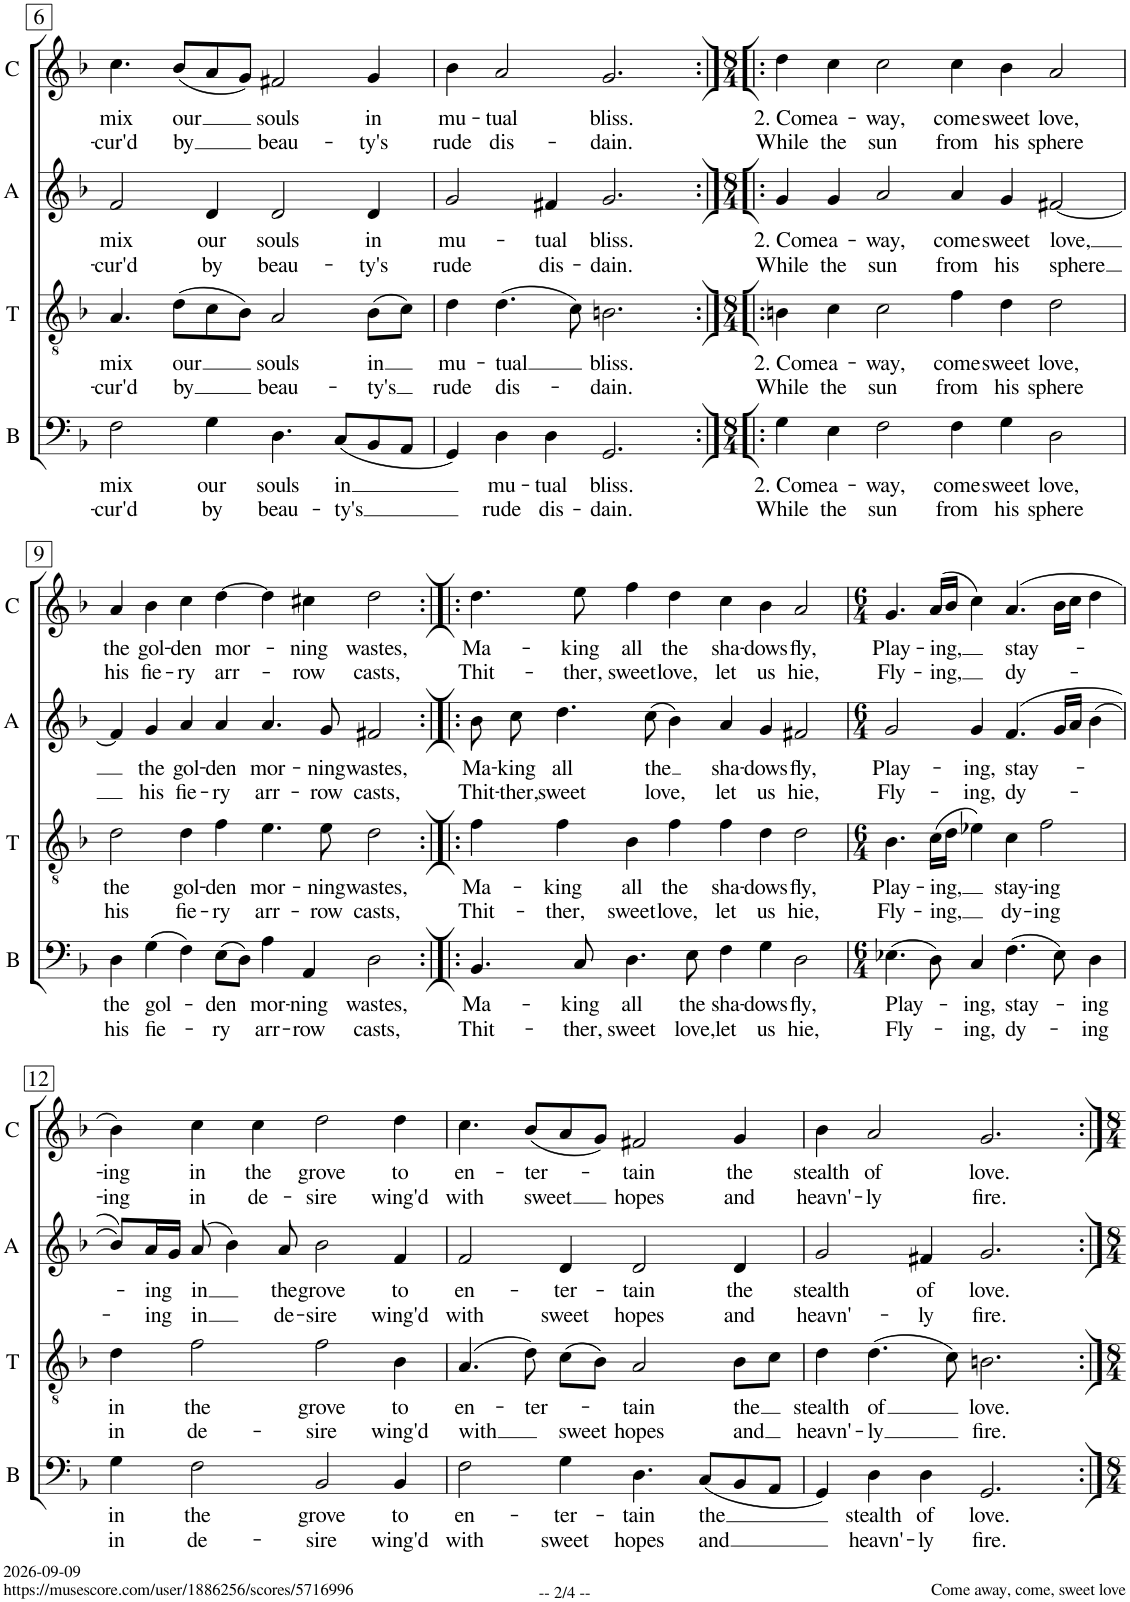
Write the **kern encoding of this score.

**kern	**text	**text	**kern	**text	**text	**kern	**text	**text	**kern	**text	**text
*part4	*part4	*part4	*part3	*part3	*part3	*part2	*part2	*part2	*part1	*part1	*part1
*staff4	*staff4	*staff4	*staff3	*staff3	*staff3	*staff2	*staff2	*staff2	*staff1	*staff1	*staff1
*I"Bassus	*	*	*I"Tenor	*	*	*I"Altus	*	*	*I"Cantus	*	*
*I'B	*	*	*I'T	*	*	*I'A	*	*	*I'C	*	*
!!LO:PB:g=z
*clefF4	*	*	*clefGv2	*	*	*clefG2	*	*	*clefG2	*	*
*Trd1c2	*	*	*Trd1c2	*	*	*Trd1c2	*	*	*Trd1c2	*	*
*k[b-]	*	*	*k[b-]	*	*	*k[b-]	*	*	*k[b-]	*	*
*M6/4	*	*	*M6/4	*	*	*M6/4	*	*	*M6/4	*	*
=6	=6	=6	=6	=6	=6	=6	=6	=6	=6	=6	=6
!	!LO:LY:b	!LO:LY:b	!	!LO:LY:b	!LO:LY:b	!	!LO:LY:b	!LO:LY:b	!	!LO:LY:b	!LO:LY:b
2F\	mix	-cur'd	4.A/	mix	-cur'd	2f/	mix	-cur'd	4.cc\	mix	-cur'd
!	!	!	!	!LO:LY:b	!LO:LY:b	!	!	!	!	!LO:LY:b	!LO:LY:b
.	.	.	(8d\L	our	by	.	.	.	(8b-/L	our	by
!	!LO:LY:b	!LO:LY:b	!	!	!	!	!LO:LY:b	!LO:LY:b	!	!	!
4G\	our	by	8c\	.	.	4d/	our	by	8a/	.	.
.	.	.	8B-\J)	.	.	.	.	.	8g/J)	.	.
!	!LO:LY:b	!LO:LY:b	!	!LO:LY:b	!LO:LY:b	!	!LO:LY:b	!LO:LY:b	!	!LO:LY:b	!LO:LY:b
4.D\	souls	beau-	2A/	souls	beau-	2d/	souls	beau-	2f#X/	souls	beau-
!	!LO:LY:b	!LO:LY:b	!	!	!	!	!	!	!	!	!
(8C/L	in	-ty's	.	.	.	.	.	.	.	.	.
!	!	!	!	!LO:LY:b	!LO:LY:b	!	!LO:LY:b	!LO:LY:b	!	!LO:LY:b	!LO:LY:b
8BB-/	.	.	(8B-\L	in	-ty's	4d/	in	ty's	4g/	in	-ty's
8AA/J	.	.	8c\J)	.	.	.	.	.	.	.	.
=7	=7	=7	=7	=7	=7	=7	=7	=7	=7	=7	=7
!	!	!	!	!LO:LY:b	!LO:LY:b	!	!LO:LY:b	!LO:LY:b	!	!LO:LY:b	!LO:LY:b
4GG/)	.	.	4d\	mu-	rude	2g/	mu-	rude	4b-\	mu-	rude
!	!LO:LY:b	!LO:LY:b	!	!LO:LY:b	!LO:LY:b	!	!	!	!	!LO:LY:b	!LO:LY:b
4D\	mu-	rude	(4.d\	-tual	dis-	.	.	.	2a/	-tual	dis-
!	!LO:LY:b	!LO:LY:b	!	!	!	!	!LO:LY:b	!LO:LY:b	!	!	!
4D\	-tual	dis-	.	.	.	4f#X/	-tual	dis-	.	.	.
.	.	.	8c\)	.	.	.	.	.	.	.	.
!	!LO:LY:b	!LO:LY:b	!	!LO:LY:b	!LO:LY:b	!	!LO:LY:b	!LO:LY:b	!	!LO:LY:b	!LO:LY:b
2.GG/	bliss.	-dain.	2.Bn\	bliss.	-dain.	2.g/	bliss.	-dain.	2.g/	bliss.	-dain.
=8:|!|:	=8:|!|:	=8:|!|:	=8:|!|:	=8:|!|:	=8:|!|:	=8:|!|:	=8:|!|:	=8:|!|:	=8:|!|:	=8:|!|:	=8:|!|:
*M8/4	*	*	*M8/4	*	*	*M8/4	*	*	*M8/4	*	*
!	!LO:LY:b	!LO:LY:b	!	!LO:LY:b	!LO:LY:b	!	!LO:LY:b	!LO:LY:b	!	!LO:LY:b	!LO:LY:b
4G\	2. Come	While	4Bn\	2. Come	While	4g/	2. Come	While	4dd\	2. Come	While
!	!LO:LY:b	!LO:LY:b	!	!LO:LY:b	!LO:LY:b	!	!LO:LY:b	!LO:LY:b	!	!LO:LY:b	!LO:LY:b
4E\	a-	the	4c\	a-	the	4g/	a-	the	4cc\	a-	the
!	!LO:LY:b	!LO:LY:b	!	!LO:LY:b	!LO:LY:b	!	!LO:LY:b	!LO:LY:b	!	!LO:LY:b	!LO:LY:b
2F\	-way,	sun	2c\	-way,	sun	2a/	-way,	sun	2cc\	-way,	sun
!	!LO:LY:b	!LO:LY:b	!	!LO:LY:b	!LO:LY:b	!	!LO:LY:b	!LO:LY:b	!	!LO:LY:b	!LO:LY:b
4F\	come	from	4f\	come	from	4a/	come	from	4cc\	come	from
!	!LO:LY:b	!LO:LY:b	!	!LO:LY:b	!LO:LY:b	!	!LO:LY:b	!LO:LY:b	!	!LO:LY:b	!LO:LY:b
4G\	sweet	his	4d\	sweet	his	4g/	sweet	his	4b-\	sweet	his
!	!LO:LY:b	!LO:LY:b	!	!LO:LY:b	!LO:LY:b	!	!LO:LY:b	!LO:LY:b	!	!LO:LY:b	!LO:LY:b
2D\	love,	sphere	2d\	love,	sphere	[2f#X/	love,	sphere	2a/	love,	sphere
!!LO:LB:g=z
=9	=9	=9	=9	=9	=9	=9	=9	=9	=9	=9	=9
!	!LO:LY:b	!LO:LY:b	!	!LO:LY:b	!LO:LY:b	!	!	!	!	!LO:LY:b	!LO:LY:b
4D\	the	his	2d\	the	his	4f#/]	.	.	4a/	the	his
!	!LO:LY:b	!LO:LY:b	!	!	!	!	!LO:LY:b	!LO:LY:b	!	!LO:LY:b	!LO:LY:b
(4G\	gol-	fie-	.	.	.	4g/	the	his	4b-\	gol-	fie-
!	!	!	!	!LO:LY:b	!LO:LY:b	!	!LO:LY:b	!LO:LY:b	!	!LO:LY:b	!LO:LY:b
4F\)	.	.	4d\	gol-	fie-	4a/	gol-	fie-	4cc\	-den	-ry
!	!LO:LY:b	!LO:LY:b	!	!LO:LY:b	!LO:LY:b	!	!LO:LY:b	!LO:LY:b	!	!LO:LY:b	!LO:LY:b
(8E\L	-den	-ry	4f\	-den	-ry	4a/	-den	-ry	[4dd\	mor-	arr-
8D\J)	.	.	.	.	.	.	.	.	.	.	.
!	!LO:LY:b	!LO:LY:b	!	!LO:LY:b	!LO:LY:b	!	!LO:LY:b	!LO:LY:b	!	!	!
4A\	mor-	arr-	4.e\	mor-	arr-	4.a/	mor-	arr-	4dd\]	.	.
!	!LO:LY:b	!LO:LY:b	!	!	!	!	!	!	!	!LO:LY:b	!LO:LY:b
4AA/	-ning	-row	.	.	.	.	.	.	4cc#X\	-ning	-row
!	!	!	!	!LO:LY:b	!LO:LY:b	!	!LO:LY:b	!LO:LY:b	!	!	!
.	.	.	8e\	-ning	-row	8g/	-ning	-row	.	.	.
!	!LO:LY:b	!LO:LY:b	!	!LO:LY:b	!LO:LY:b	!	!LO:LY:b	!LO:LY:b	!	!LO:LY:b	!LO:LY:b
2D\	wastes,	casts,	2d\	wastes,	casts,	2f#X/	wastes,	casts,	2dd\	wastes,	casts,
=10:|!|:	=10:|!|:	=10:|!|:	=10:|!|:	=10:|!|:	=10:|!|:	=10:|!|:	=10:|!|:	=10:|!|:	=10:|!|:	=10:|!|:	=10:|!|:
!	!LO:LY:b	!LO:LY:b	!	!LO:LY:b	!LO:LY:b	!	!LO:LY:b	!LO:LY:b	!	!LO:LY:b	!LO:LY:b
4.BB-/	Ma-	Thit-	4f\	Ma-	Thit-	8b-\	Ma-	Thit-	4.dd\	Ma-	Thit-
!	!	!	!	!	!	!	!LO:LY:b	!LO:LY:b	!	!	!
.	.	.	.	.	.	8cc\	-king	-ther,	.	.	.
!	!	!	!	!LO:LY:b	!LO:LY:b	!	!LO:LY:b	!LO:LY:b	!	!	!
.	.	.	4f\	-king	-ther,	4.dd\	all	sweet	.	.	.
!	!LO:LY:b	!LO:LY:b	!	!	!	!	!	!	!	!LO:LY:b	!LO:LY:b
8C/	-king	-ther,	.	.	.	.	.	.	8ee\	-king	-ther,
!	!LO:LY:b	!LO:LY:b	!	!LO:LY:b	!LO:LY:b	!	!	!	!	!LO:LY:b	!LO:LY:b
4.D\	all	sweet	4B-\	all	sweet	.	.	.	4ff\	all	sweet
!	!	!	!	!	!	!	!LO:LY:b	!LO:LY:b	!	!	!
.	.	.	.	.	.	(8cc\	the	love,	.	.	.
!	!	!	!	!LO:LY:b	!LO:LY:b	!	!	!	!	!LO:LY:b	!LO:LY:b
.	.	.	4f\	the	love,	4b-\)	.	.	4dd\	the	love,
!	!LO:LY:b	!LO:LY:b	!	!	!	!	!	!	!	!	!
8E\	the	love,	.	.	.	.	.	.	.	.	.
!	!LO:LY:b	!LO:LY:b	!	!LO:LY:b	!LO:LY:b	!	!LO:LY:b	!LO:LY:b	!	!LO:LY:b	!LO:LY:b
4F\	sha-	let	4f\	sha-	let	4a/	sha-	let	4cc\	sha-	let
!	!LO:LY:b	!LO:LY:b	!	!LO:LY:b	!LO:LY:b	!	!LO:LY:b	!LO:LY:b	!	!LO:LY:b	!LO:LY:b
4G\	-dows	us	4d\	-dows	us	4g/	-dows	us	4b-\	-dows	us
!	!LO:LY:b	!LO:LY:b	!	!LO:LY:b	!LO:LY:b	!	!LO:LY:b	!LO:LY:b	!	!LO:LY:b	!LO:LY:b
2D\	fly,	hie,	2d\	fly,	hie,	2f#X/	fly,	hie,	2a/	fly,	hie,
=11	=11	=11	=11	=11	=11	=11	=11	=11	=11	=11	=11
*M6/4	*	*	*M6/4	*	*	*M6/4	*	*	*M6/4	*	*
!	!LO:LY:b	!LO:LY:b	!	!LO:LY:b	!LO:LY:b	!	!LO:LY:b	!LO:LY:b	!	!LO:LY:b	!LO:LY:b
(4.E-X\	Play-	Fly-	4.B-\	Play-	Fly-	2g/	Play-	Fly-	4.g/	Play-	Fly-
!	!	!	!	!LO:LY:b	!LO:LY:b	!	!	!	!	!LO:LY:b	!LO:LY:b
8D\)	.	.	(16c\LL	-ing,	-ing,	.	.	.	(16a/LL	-ing,	-ing,
.	.	.	16d\JJ	.	.	.	.	.	16b-/JJ	.	.
!	!LO:LY:b	!LO:LY:b	!	!	!	!	!LO:LY:b	!LO:LY:b	!	!	!
4C/	-ing,	-ing,	4e-X\)	.	.	4g/	-ing,	-ing,	4cc\)	.	.
!	!LO:LY:b	!LO:LY:b	!	!LO:LY:b	!LO:LY:b	!	!LO:LY:b	!LO:LY:b	!	!LO:LY:b	!LO:LY:b
(4.F\	stay-	dy-	4c\	stay-	dy-	(4.f/	stay-	dy-	(4.a/	stay-	dy-
!	!	!	!	!LO:LY:b	!LO:LY:b	!	!	!	!	!	!
.	.	.	2f\	-ing	-ing	.	.	.	.	.	.
8E-\)	.	.	.	.	.	16g/LL	.	.	16b-\LL	.	.
.	.	.	.	.	.	16a/JJ	.	.	16cc\JJ	.	.
!	!LO:LY:b	!LO:LY:b	!	!	!	!	!	!	!	!	!
4D\	-ing	-ing	.	.	.	(4b-\	.	.	4dd\	.	.
!!LO:LB:g=z
=12	=12	=12	=12	=12	=12	=12	=12	=12	=12	=12	=12
!	!LO:LY:b	!LO:LY:b	!	!LO:LY:b	!LO:LY:b	!	!	!	!	!LO:LY:b	!LO:LY:b
4G\	in	in	4d\	in	in	8b-/L))	.	.	4b-\)	-ing	-ing
!	!	!	!	!	!	!	!LO:LY:b	!LO:LY:b	!	!	!
.	.	.	.	.	.	16a/L	-ing	ing	.	.	.
.	.	.	.	.	.	16g/JJ	.	.	.	.	.
!	!LO:LY:b	!LO:LY:b	!	!LO:LY:b	!LO:LY:b	!	!LO:LY:b	!LO:LY:b	!	!LO:LY:b	!LO:LY:b
2F\	the	de-	2f\	the	de-	(8a/	in	in	4cc\	in	in
.	.	.	.	.	.	4b-\)	.	.	.	.	.
!	!	!	!	!	!	!	!	!	!	!LO:LY:b	!LO:LY:b
.	.	.	.	.	.	.	.	.	4cc\	the	de-
!	!	!	!	!	!	!	!LO:LY:b	!LO:LY:b	!	!	!
.	.	.	.	.	.	8a/	the	de-	.	.	.
!	!LO:LY:b	!LO:LY:b	!	!LO:LY:b	!LO:LY:b	!	!LO:LY:b	!LO:LY:b	!	!LO:LY:b	!LO:LY:b
2BB-/	grove	-sire	2f\	grove	-sire	2b-\	grove	-sire	2dd\	grove	-sire
!	!LO:LY:b	!LO:LY:b	!	!LO:LY:b	!LO:LY:b	!	!LO:LY:b	!LO:LY:b	!	!LO:LY:b	!LO:LY:b
4BB-/	to	wing'd	4B-\	to	wing'd	4f/	to	wing'd	4dd\	to	wing'd
=13	=13	=13	=13	=13	=13	=13	=13	=13	=13	=13	=13
!	!LO:LY:b	!LO:LY:b	!	!LO:LY:b	!LO:LY:b	!	!LO:LY:b	!LO:LY:b	!	!LO:LY:b	!LO:LY:b
2F\	en-	with	(4.A/	en-	with	2f/	en-	with	4.cc\	en-	with
!	!	!	!	!LO:LY:b	!	!	!	!	!	!LO:LY:b	!LO:LY:b
.	.	.	8d\)	-ter-	.	.	.	.	(8b-/L	-ter-	sweet
!	!LO:LY:b	!LO:LY:b	!	!	!LO:LY:b	!	!LO:LY:b	!LO:LY:b	!	!	!
4G\	-ter-	sweet	(8c\L	.	sweet	4d/	-ter-	sweet	8a/	.	.
.	.	.	8B-\J)	.	.	.	.	.	8g/J)	.	.
!	!LO:LY:b	!LO:LY:b	!	!LO:LY:b	!LO:LY:b	!	!LO:LY:b	!LO:LY:b	!	!LO:LY:b	!LO:LY:b
4.D\	-tain	hopes	2A/	-tain	hopes	2d/	-tain	hopes	2f#X/	-tain	hopes
!	!LO:LY:b	!LO:LY:b	!	!	!	!	!	!	!	!	!
(8C/L	the	-and	.	.	.	.	.	.	.	.	.
!	!	!	!	!LO:LY:b	!LO:LY:b	!	!LO:LY:b	!LO:LY:b	!	!LO:LY:b	!LO:LY:b
8BB-/	.	.	8B-\L	the	and	4d/	the	and	4g/	the	and
8AA/J	.	.	8c\J	.	.	.	.	.	.	.	.
=14	=14	=14	=14	=14	=14	=14	=14	=14	=14	=14	=14
!	!	!	!	!LO:LY:b	!LO:LY:b	!	!LO:LY:b	!LO:LY:b	!	!LO:LY:b	!LO:LY:b
4GG/)	.	.	4d\	stealth	heavn'-	2g/	stealth	heavn'-	4b-\	stealth	heavn'-
!	!LO:LY:b	!LO:LY:b	!	!LO:LY:b	!LO:LY:b	!	!	!	!	!LO:LY:b	!LO:LY:b
4D\	stealth	heavn'-	(4.d\	of	-ly	.	.	.	2a/	of	-ly
!	!LO:LY:b	!LO:LY:b	!	!	!	!	!LO:LY:b	!LO:LY:b	!	!	!
4D\	of	-ly	.	.	.	4f#X/	of	-ly	.	.	.
.	.	.	8c\)	.	.	.	.	.	.	.	.
!	!LO:LY:b	!LO:LY:b	!	!LO:LY:b	!LO:LY:b	!	!LO:LY:b	!LO:LY:b	!	!LO:LY:b	!LO:LY:b
2.GG/	love.	fire.	2.Bn\	love.	fire.	2.g/	love.	fire.	2.g/	love.	fire.
=:|!	=:|!	=:|!	=:|!	=:|!	=:|!	=:|!	=:|!	=:|!	=:|!	=:|!	=:|!
*-	*-	*-	*-	*-	*-	*-	*-	*-	*-	*-	*-
